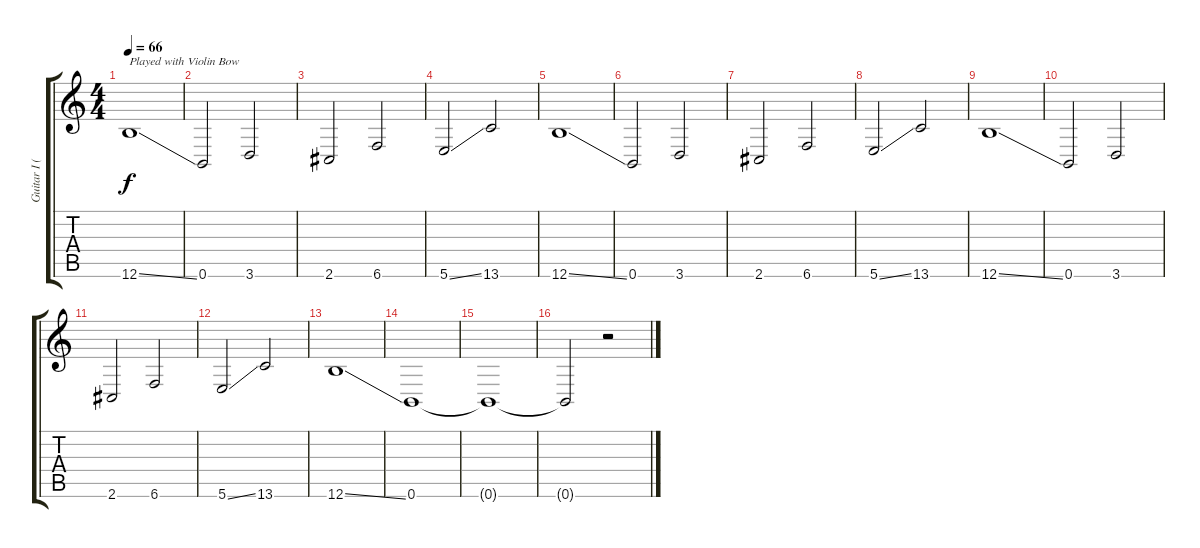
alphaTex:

\track ("Guitar I (with Violin Bow)" "Guitar I (") {instrument distortionguitar}
\staff {score tabs}
\tuning (B3 Gb3 D3 A2 E2 B1) {hide}
\ts (4 4)
\tempo 66
\clef g2
\ks c
12.6{ss}.1{txt "Played with Violin Bow" dy f instrument distortionguitar} |
0.6.2 3.6.2 |
2.6.2 6.6.2 |
5.6{ss}.2 13.6.2 |
12.6{ss}.1 |
0.6.2 3.6.2 |
2.6.2 6.6.2 |
5.6{ss}.2 13.6.2 |
12.6{ss}.1 |
0.6.2 3.6.2 |
2.6.2 6.6.2 |
5.6{ss}.2 13.6.2 |
12.6{ss}.1 |
0.6.1 |
0.6{t}.1{volume 0} |
0.6{t}.2 r.2
